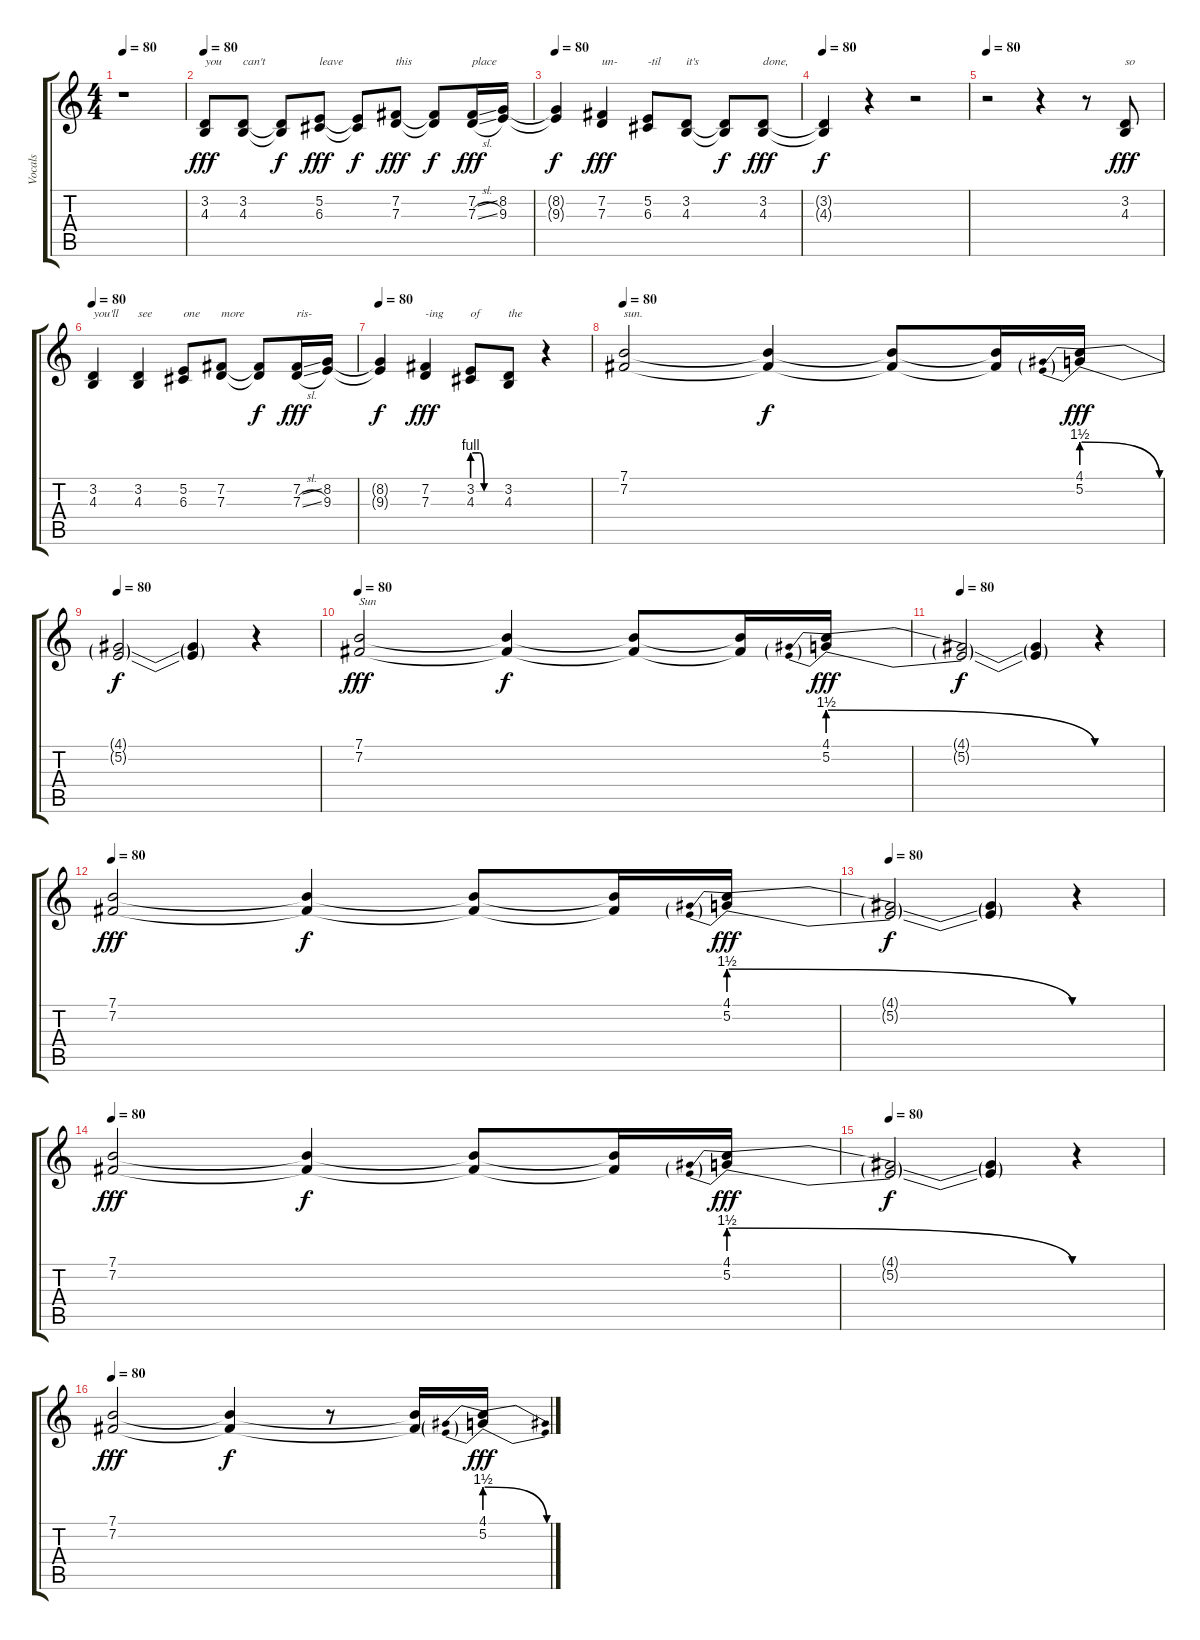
\track ("Vocals" "Vocals") {instrument shakuhachi}
\staff {score tabs}
\tuning (E4 B3 G3 D3 A2 E2) {hide}
\ts (4 4)
\tempo 80
\clef g2
\ks c
r.1{dy f} |
\tempo 80
(3.2 4.3).8{txt "you" dy fff} (3.2 4.3).8{txt "can't"} (3.2{t} 4.3{t}).8{dy f} (5.2 6.3).8{txt "leave" dy fff} (5.2{t} 6.3{t}).8{dy f} (7.2 7.3).8{txt "this" dy fff} (7.2{t} 7.3{t}).8{dy f} (7.2{ss} 7.3{sl}).16{txt "place" dy fff} (8.2 9.3).16 |
\tempo 80
(8.2{t} 9.3{t}).4{dy f} (7.2 7.3).4{txt "un-" dy fff} (5.2 6.3).8{txt "-til"} (3.2 4.3).8{txt "it's"} (3.2{t} 4.3{t}).8{dy f} (3.2 4.3).8{txt "done," dy fff} |
\tempo 80
(3.2{t} 4.3{t}).4{dy f} r.4 r.2 |
\tempo 80
r.2 r.4 r.8 (3.2 4.3).8{txt "so" dy fff} |
\tempo 80
(3.2 4.3).4{txt "you'll"} (3.2 4.3).4{txt "see"} (5.2 6.3).8{txt "one"} (7.2 7.3).8{txt "more"} (7.2{t} 7.3{t}).8{dy f} (7.2{ss} 7.3{sl}).16{txt "ris-" dy fff} (8.2 9.3).16 |
\tempo 80
(8.2{t} 9.3{t}).4{dy f} (7.2 7.3).4{txt "-ing" dy fff} (3.2{be (custom 0 4 15 4 25 0 60 0)} 4.3{be (custom 0 4 15 4 25 0 60 0)}).8{txt "of"} (3.2 4.3).8{txt "the"} r.4 |
\tempo 80
(7.1 7.2).2{txt "sun." volume 14} (7.1{t} 7.2{t}).4{dy f} (7.1{t} 7.2{t}).8 (7.1{t} 7.2{t}).16 (4.1{be (prebendrelease 0 6 60 0)} 5.2{be (prebendrelease 0 6 60 0)}).16{dy fff} |
\tempo 80
(4.1{t} 5.2{t}).2{dy f} (4.1{t} 5.2{t}).4 r.4 |
\tempo 80
(7.1 7.2).2{txt "Sun" dy fff} (7.1{t} 7.2{t}).4{dy f} (7.1{t} 7.2{t}).8 (7.1{t} 7.2{t}).16 (4.1{be (prebendrelease 0 6 60 0)} 5.2{be (prebendrelease 0 6 60 0)}).16{dy fff} |
\tempo 80
(4.1{t} 5.2{t}).2{dy f} (4.1{t} 5.2{t}).4 r.4 |
\tempo 80
(7.1 7.2).2{dy fff} (7.1{t} 7.2{t}).4{dy f} (7.1{t} 7.2{t}).8 (7.1{t} 7.2{t}).16 (4.1{be (prebendrelease 0 6 60 0)} 5.2{be (prebendrelease 0 6 60 0)}).16{dy fff} |
\tempo 80
(4.1{t} 5.2{t}).2{dy f} (4.1{t} 5.2{t}).4 r.4 |
\tempo 80
(7.1 7.2).2{dy fff} (7.1{t} 7.2{t}).4{dy f} (7.1{t} 7.2{t}).8 (7.1{t} 7.2{t}).16 (4.1{be (prebendrelease 0 6 60 0)} 5.2{be (prebendrelease 0 6 60 0)}).16{dy fff} |
\tempo 80
(4.1{t} 5.2{t}).2{dy f} (4.1{t} 5.2{t}).4 r.4 |
\tempo 80
(7.1 7.2).2{dy fff} (7.1{t} 7.2{t}).4{dy f} r.8 (7.1{t} 7.2{t}).16 (4.1{be (prebendrelease 0 6 60 0)} 5.2{be (prebendrelease 0 6 60 0)}).16{dy fff}
